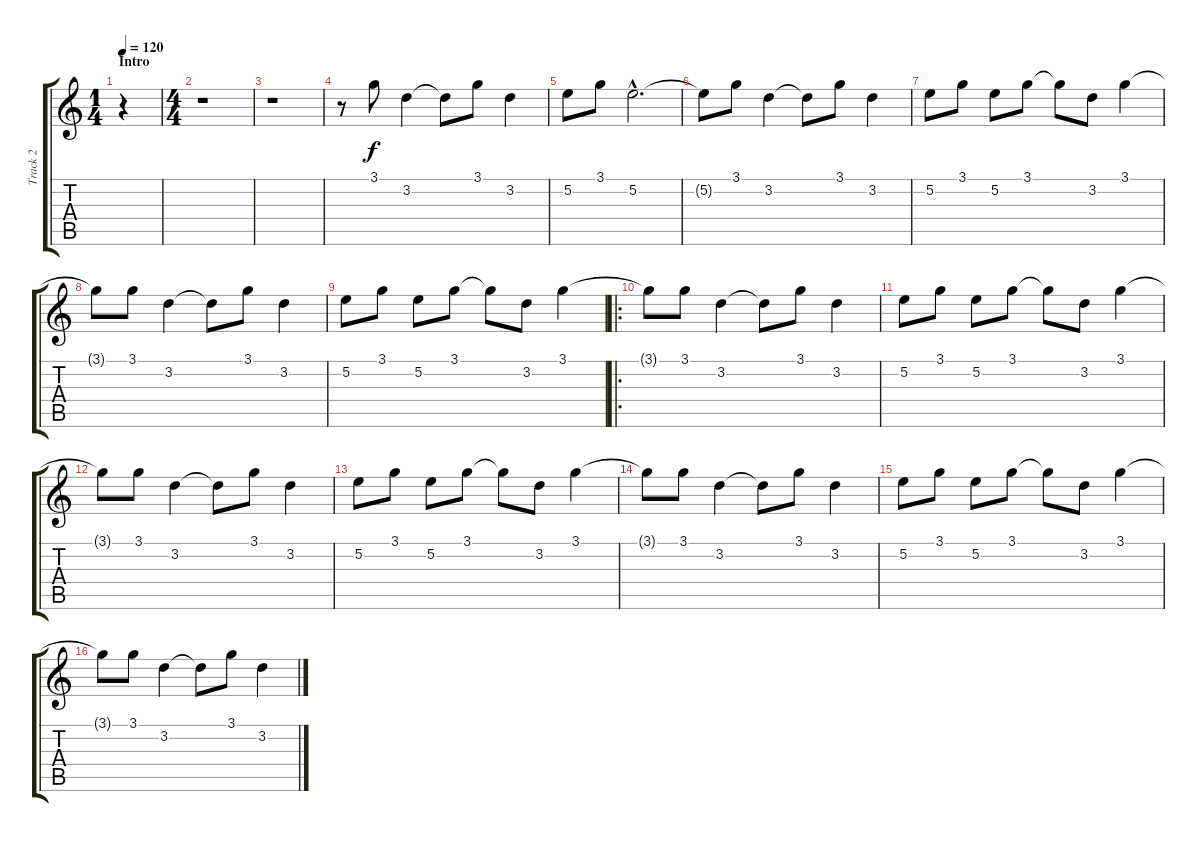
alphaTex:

\track ("Track 2" "Track 2") {instrument overdrivenguitar}
\staff {score tabs}
\tuning (E4 B3 G3 D3 A2 E2) {hide}
\ts (1 4)
\section ("" "Intro")
\tempo 120
\clef g2
\ks c
r.4{dy f instrument overdrivenguitar} |
\ts (4 4)
r.1 |
r.1 |
r.8 3.1.8 3.2.4 3.2{t}.8 3.1.8 3.2.4 |
5.2.8 3.1.8 5.2{hac}.2{d} |
5.2{t}.8 3.1.8 3.2.4 3.2{t}.8 3.1.8 3.2.4 |
5.2.8 3.1.8 5.2.8 3.1.8 3.1{t}.8 3.2.8 3.1.4 |
3.1{t}.8 3.1.8 3.2.4 3.2{t}.8 3.1.8 3.2.4 |
5.2.8 3.1.8 5.2.8 3.1.8 3.1{t}.8 3.2.8 3.1.4 |
\ro
3.1{t}.8 3.1.8 3.2.4 3.2{t}.8 3.1.8 3.2.4 |
5.2.8 3.1.8 5.2.8 3.1.8 3.1{t}.8 3.2.8 3.1.4 |
3.1{t}.8 3.1.8 3.2.4 3.2{t}.8 3.1.8 3.2.4 |
5.2.8 3.1.8 5.2.8 3.1.8 3.1{t}.8 3.2.8 3.1.4 |
3.1{t}.8 3.1.8 3.2.4 3.2{t}.8 3.1.8 3.2.4 |
5.2.8 3.1.8 5.2.8 3.1.8 3.1{t}.8 3.2.8 3.1.4 |
3.1{t}.8 3.1.8 3.2.4 3.2{t}.8 3.1.8 3.2.4
